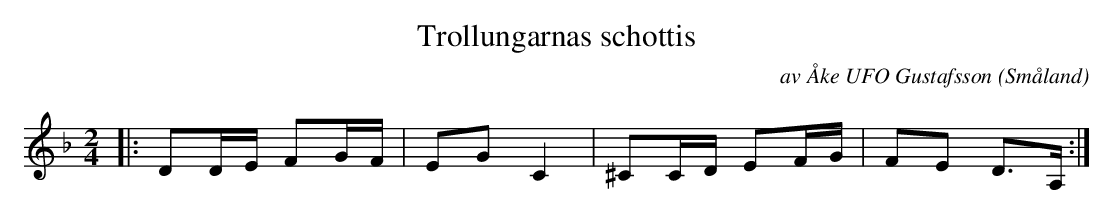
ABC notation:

X:1
T:Trollungarnas schottis
C:av Åke UFO Gustafsson
O:Småland
M:2/4
L:1/8
K:F
|: DD/E/  FG/F/ | EG C2 | ^CC/D/ EF/G/ | FE D>A, :|
